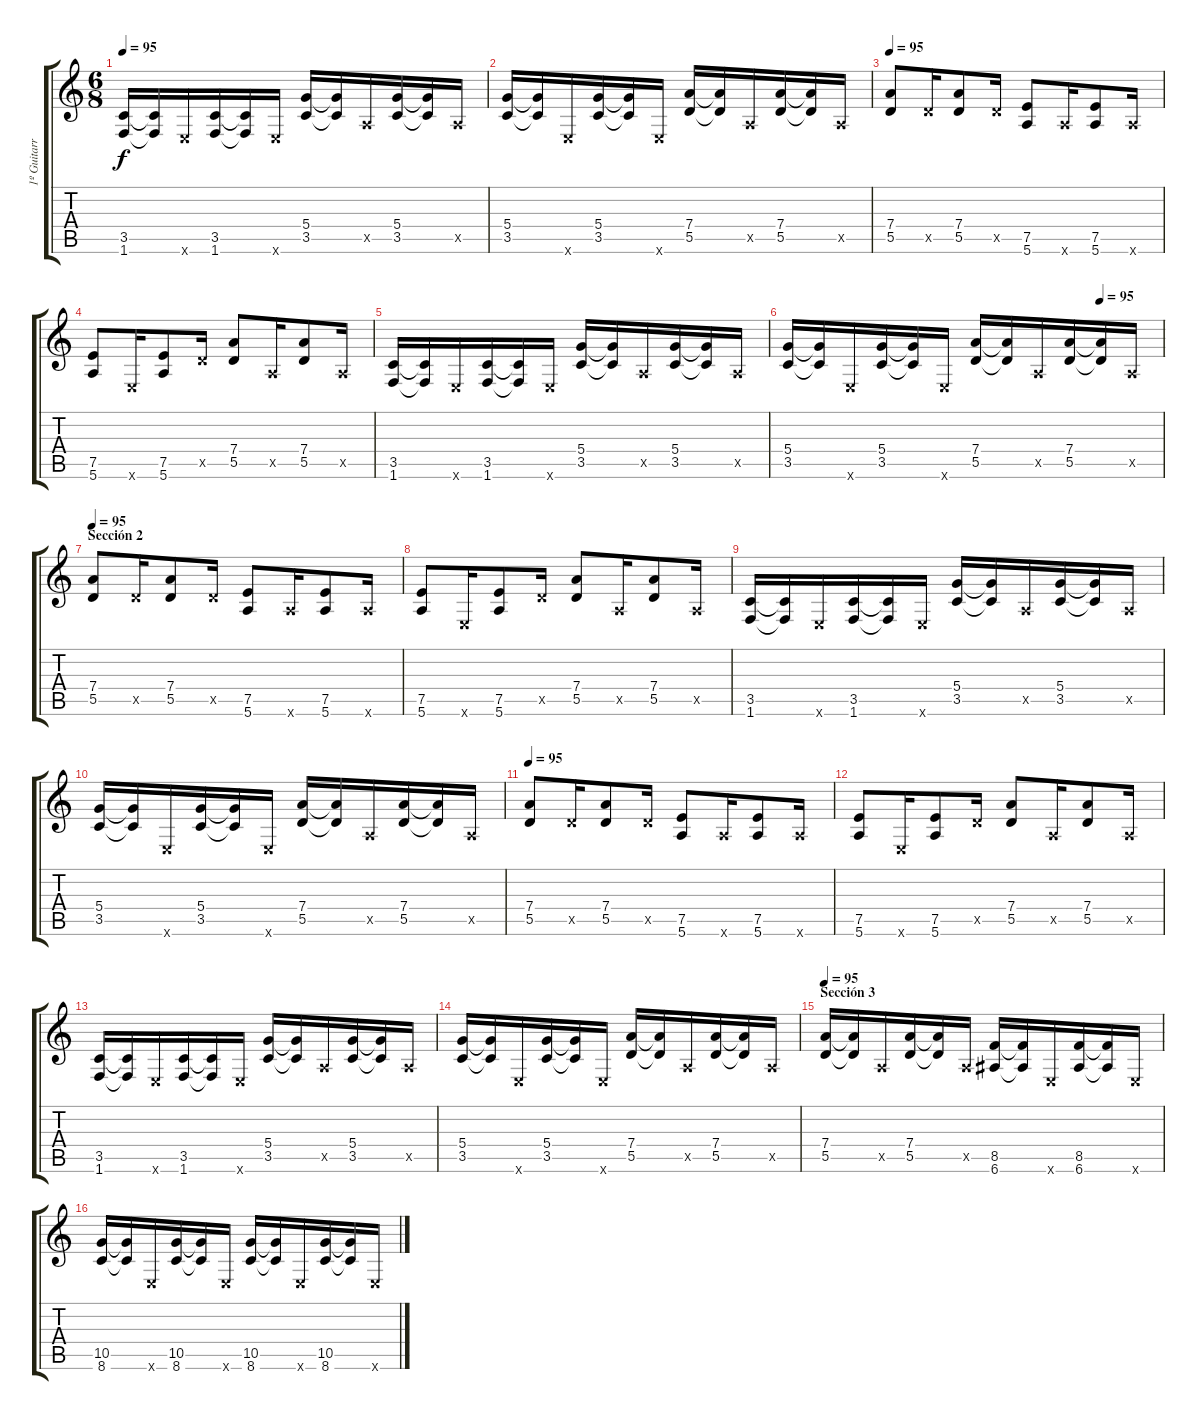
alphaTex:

\track ("1º Guitarra" "1º Guitarr") {instrument overdrivenguitar}
\staff {score tabs}
\tuning (E4 B3 G3 D3 A2 E2) {hide}
\ts (6 8)
\tempo 95
\clef g2
\ks c
(3.5 1.6).16{dy f} (3.5{t} 1.6{t}).16 0.6{x}.16 (3.5 1.6).16 (3.5{t} 1.6{t}).16 0.6{x}.16 (5.4 3.5).16 (5.4{t} 3.5{t}).16 0.5{x}.16 (5.4 3.5).16 (5.4{t} 3.5{t}).16 0.5{x}.16 |
(5.4 3.5).16 (5.4{t} 3.5{t}).16 0.6{x}.16 (5.4 3.5).16 (5.4{t} 3.5{t}).16 0.6{x}.16 (7.4 5.5).16 (7.4{t} 5.5{t}).16 0.5{x}.16 (7.4 5.5).16 (7.4{t} 5.5{t}).16 0.5{x}.16 |
\tempo 95
(7.4 5.5).8{instrument overdrivenguitar} 5.5{x}.16 (7.4 5.5).8 5.5{x}.16 (7.5 5.6).8 5.6{x}.16 (7.5 5.6).8 5.6{x}.16 |
(7.5 5.6).8{instrument overdrivenguitar} 0.6{x}.16 (7.5 5.6).8 5.5{x}.16 (7.4 5.5).8 0.5{x}.16 (7.4 5.5).8 0.5{x}.16 |
(3.5 1.6).16 (3.5{t} 1.6{t}).16 0.6{x}.16 (3.5 1.6).16 (3.5{t} 1.6{t}).16 0.6{x}.16 (5.4 3.5).16 (5.4{t} 3.5{t}).16 0.5{x}.16 (5.4 3.5).16 (5.4{t} 3.5{t}).16 0.5{x}.16 |
\tempo (95 0.8333333333333334)
(5.4 3.5).16 (5.4{t} 3.5{t}).16 0.6{x}.16 (5.4 3.5).16 (5.4{t} 3.5{t}).16 0.6{x}.16 (7.4 5.5).16 (7.4{t} 5.5{t}).16 0.5{x}.16 (7.4 5.5).16 (7.4{t} 5.5{t}).16 0.5{x}.16 |
\section ("" "Sección 2")
\tempo 95
(7.4 5.5).8{instrument overdrivenguitar} 5.5{x}.16 (7.4 5.5).8 5.5{x}.16 (7.5 5.6).8 5.6{x}.16 (7.5 5.6).8 5.6{x}.16 |
(7.5 5.6).8{instrument overdrivenguitar} 0.6{x}.16 (7.5 5.6).8 5.5{x}.16 (7.4 5.5).8 0.5{x}.16 (7.4 5.5).8 0.5{x}.16 |
(3.5 1.6).16 (3.5{t} 1.6{t}).16 0.6{x}.16 (3.5 1.6).16 (3.5{t} 1.6{t}).16 0.6{x}.16 (5.4 3.5).16 (5.4{t} 3.5{t}).16 0.5{x}.16 (5.4 3.5).16 (5.4{t} 3.5{t}).16 0.5{x}.16 |
(5.4 3.5).16 (5.4{t} 3.5{t}).16 0.6{x}.16 (5.4 3.5).16 (5.4{t} 3.5{t}).16 0.6{x}.16 (7.4 5.5).16 (7.4{t} 5.5{t}).16 0.5{x}.16 (7.4 5.5).16 (7.4{t} 5.5{t}).16 0.5{x}.16 |
\tempo 95
(7.4 5.5).8{instrument overdrivenguitar} 5.5{x}.16 (7.4 5.5).8 5.5{x}.16 (7.5 5.6).8 5.6{x}.16 (7.5 5.6).8 5.6{x}.16 |
(7.5 5.6).8{instrument overdrivenguitar} 0.6{x}.16 (7.5 5.6).8 5.5{x}.16 (7.4 5.5).8 0.5{x}.16 (7.4 5.5).8 0.5{x}.16 |
(3.5 1.6).16 (3.5{t} 1.6{t}).16 0.6{x}.16 (3.5 1.6).16 (3.5{t} 1.6{t}).16 0.6{x}.16 (5.4 3.5).16 (5.4{t} 3.5{t}).16 0.5{x}.16 (5.4 3.5).16 (5.4{t} 3.5{t}).16 0.5{x}.16 |
(5.4 3.5).16 (5.4{t} 3.5{t}).16 0.6{x}.16 (5.4 3.5).16 (5.4{t} 3.5{t}).16 0.6{x}.16 (7.4 5.5).16 (7.4{t} 5.5{t}).16 0.5{x}.16 (7.4 5.5).16 (7.4{t} 5.5{t}).16 0.5{x}.16 |
\section ("" "Sección 3")
\tempo 95
(7.4 5.5).16 (7.4{t} 5.5{t}).16 0.5{x}.16 (7.4 5.5).16 (7.4{t} 5.5{t}).16 0.5{x}.16 (8.5 6.6).16 (8.5{t} 6.6{t}).16 0.6{x}.16 (8.5 6.6).16 (8.5{t} 6.6{t}).16 0.6{x}.16 |
(10.5 8.6).16 (10.5{t} 8.6{t}).16 0.6{x}.16 (10.5 8.6).16 (10.5{t} 8.6{t}).16 0.6{x}.16 (10.5 8.6).16 (10.5{t} 8.6{t}).16 0.6{x}.16 (10.5 8.6).16 (10.5{t} 8.6{t}).16 0.6{x}.16
